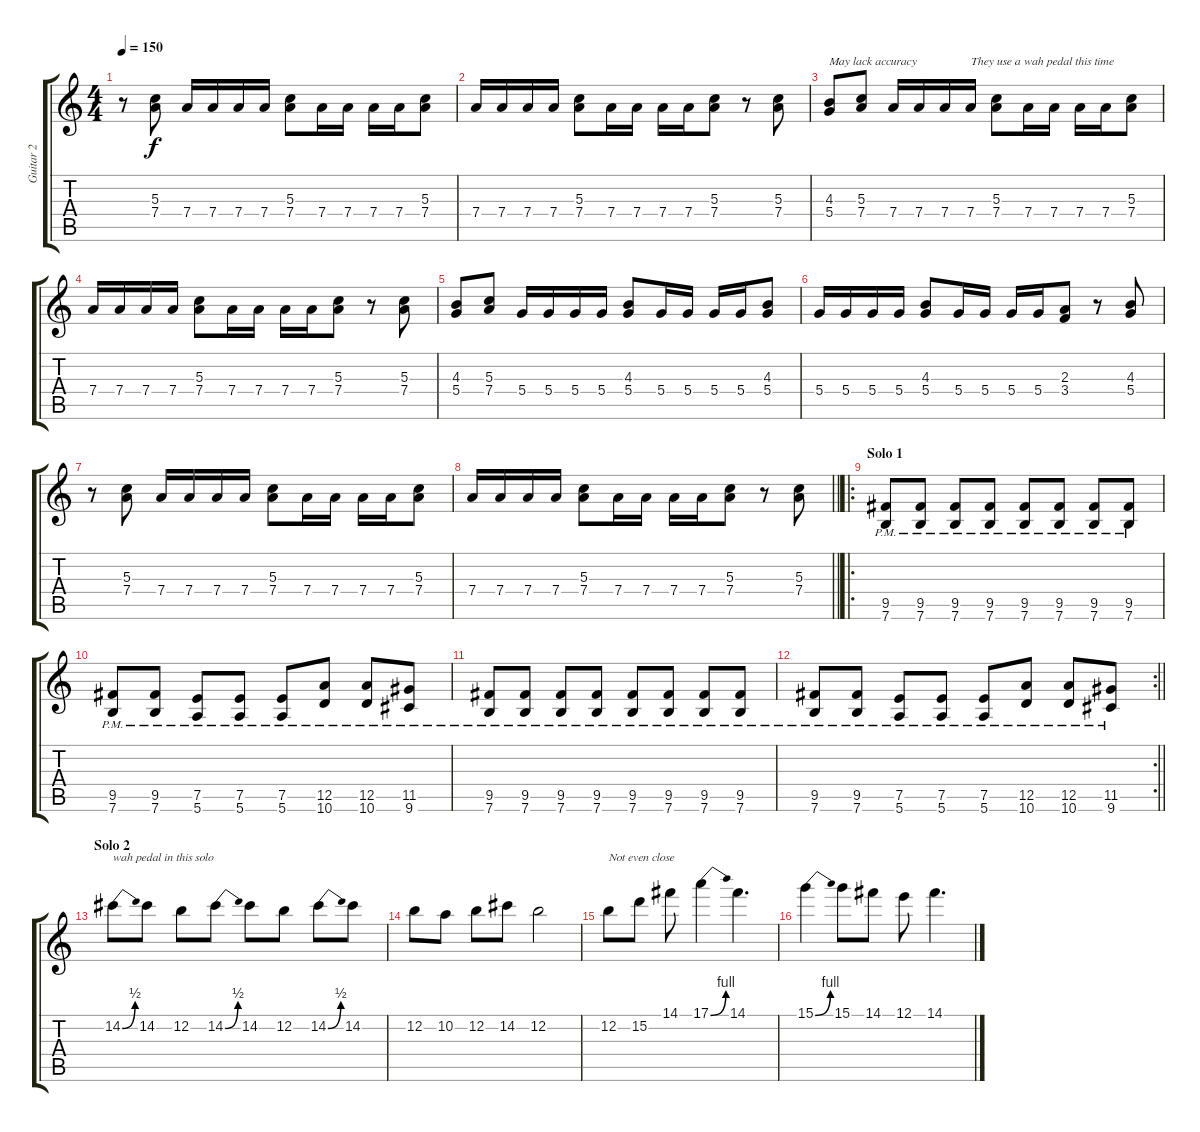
\track ("Guitar 2" "Guitar 2") {instrument distortionguitar}
\staff {score tabs}
\tuning (E4 B3 G3 D3 A2 E2) {hide}
\ts (4 4)
\tempo 150
\clef g2
\ks c
r.8{dy f} (5.3 7.4).8 7.4.16 7.4.16 7.4.16 7.4.16 (5.3 7.4).8 7.4.16 7.4.16 7.4.16 7.4.16 (5.3 7.4).8 |
7.4.16 7.4.16 7.4.16 7.4.16 (5.3 7.4).8 7.4.16 7.4.16 7.4.16 7.4.16 (5.3 7.4).8 r.8 (5.3 7.4).8 |
(4.3 5.4).8{txt "May lack accuracy"} (5.3 7.4).8 7.4.16 7.4.16 7.4.16 7.4.16{txt "They use a wah pedal this time"} (5.3 7.4).8 7.4.16 7.4.16 7.4.16 7.4.16 (5.3 7.4).8 |
7.4.16 7.4.16 7.4.16 7.4.16 (5.3 7.4).8 7.4.16 7.4.16 7.4.16 7.4.16 (5.3 7.4).8 r.8 (5.3 7.4).8 |
(4.3 5.4).8 (5.3 7.4).8 5.4.16 5.4.16 5.4.16 5.4.16 (4.3 5.4).8 5.4.16 5.4.16 5.4.16 5.4.16 (4.3 5.4).8 |
5.4.16 5.4.16 5.4.16 5.4.16 (4.3 5.4).8 5.4.16 5.4.16 5.4.16 5.4.16 (2.3 3.4).8 r.8 (4.3 5.4).8 |
r.8 (5.3 7.4).8 7.4.16 7.4.16 7.4.16 7.4.16 (5.3 7.4).8 7.4.16 7.4.16 7.4.16 7.4.16 (5.3 7.4).8 |
\barLineRight lightlight
7.4.16 7.4.16 7.4.16 7.4.16 (5.3 7.4).8 7.4.16 7.4.16 7.4.16 7.4.16 (5.3 7.4).8 r.8 (5.3 7.4).8 |
\ro
\section ("" "Solo 1")
(9.5{pm} 7.6{pm}).8 (9.5{pm} 7.6{pm}).8 (9.5{pm} 7.6{pm}).8 (9.5{pm} 7.6{pm}).8 (9.5{pm} 7.6{pm}).8 (9.5{pm} 7.6{pm}).8 (9.5{pm} 7.6{pm}).8 (9.5{pm} 7.6{pm}).8 |
(9.5{pm} 7.6{pm}).8 (9.5{pm} 7.6{pm}).8 (7.5{pm} 5.6{pm}).8 (7.5{pm} 5.6{pm}).8 (7.5{pm} 5.6{pm}).8 (12.5{pm} 10.6{pm}).8 (12.5{pm} 10.6{pm}).8 (11.5{pm} 9.6{pm}).8 |
(9.5{pm} 7.6{pm}).8 (9.5{pm} 7.6{pm}).8 (9.5{pm} 7.6{pm}).8 (9.5{pm} 7.6{pm}).8 (9.5{pm} 7.6{pm}).8 (9.5{pm} 7.6{pm}).8 (9.5{pm} 7.6{pm}).8 (9.5{pm} 7.6{pm}).8 |
\rc 2
\barLineRight lightlight
(9.5{pm} 7.6{pm}).8 (9.5{pm} 7.6{pm}).8 (7.5{pm} 5.6{pm}).8 (7.5{pm} 5.6{pm}).8 (7.5{pm} 5.6{pm}).8 (12.5{pm} 10.6{pm}).8 (12.5{pm} 10.6{pm}).8 (11.5{pm} 9.6{pm}).8 |
\section ("" "Solo 2")
14.2{be (bend 0 0 60 2)}.8{txt "wah pedal in this solo"} 14.2.8 12.2.8 14.2{be (bend 0 0 60 2)}.8 14.2.8 12.2.8 14.2{be (bend 0 0 60 2)}.8 14.2.8 |
12.2.8 10.2.8 12.2.8 14.2.8 12.2.2 |
12.2.8{txt "Not even close"} 15.2.8 14.1.8 17.1{be (bend 0 0 60 4)}.4 14.1.4{d} |
15.1{be (bend 0 0 60 4)}.4 15.1.8 14.1.8 12.1.8 14.1.4{d}
